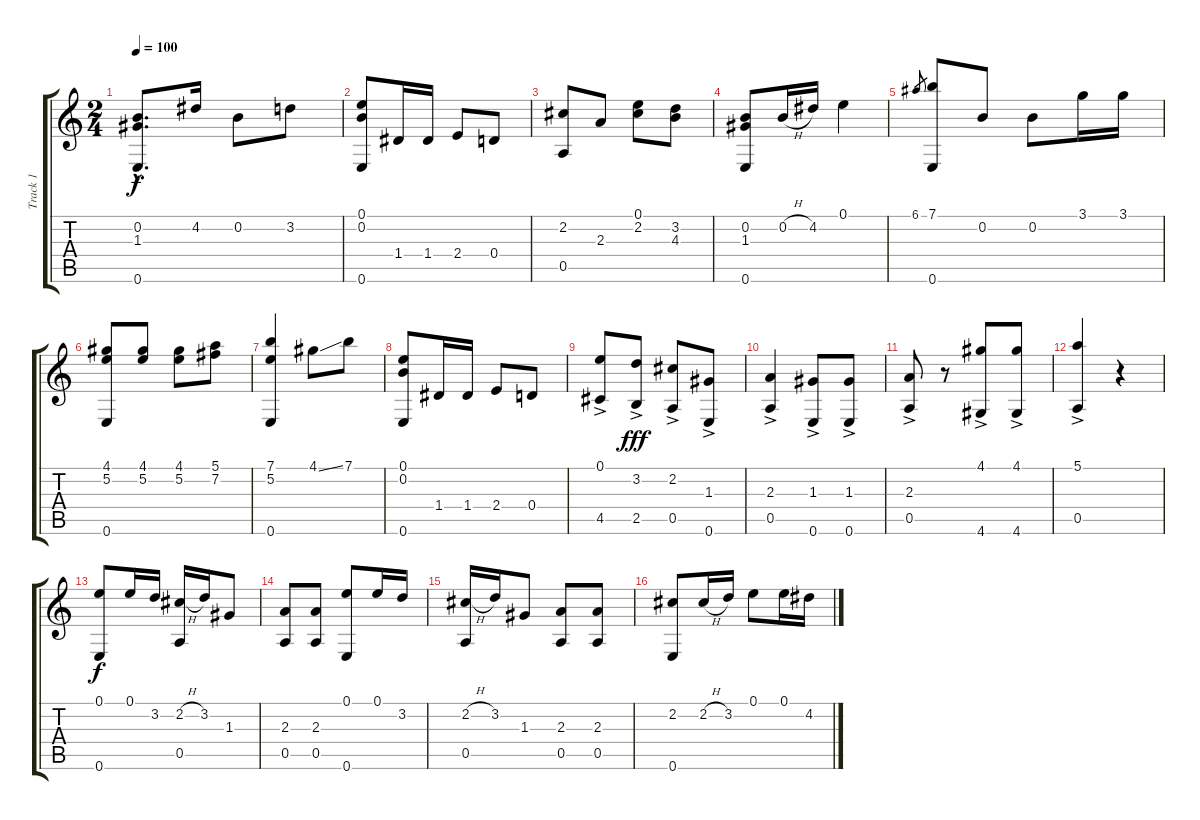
\track ("Track 1" "Track 1") {instrument acousticguitarnylon}
\staff {score tabs}
\tuning (E4 B3 G3 D3 A2 E2) {hide}
\ts (2 4)
\tempo 100
\clef g2
\ks c
(0.2{hac} 1.3{hac} 0.6{hac}).8{d dy f} 4.2.16 0.2.8 3.2.8 |
(0.1 0.2 0.6).8 1.4.16 1.4.16 2.4.8 0.4.8 |
(2.2 0.5).8 2.3.8 (0.1 2.2).8 (3.2 4.3).8 |
(0.2 1.3 0.6).8 0.2{h}.16 4.2.16 0.1.4 |
6.1.8{gr} (7.1 0.6).8 0.2.8 0.2.8 3.1.16 3.1.16 |
(4.1 5.2 0.6).8 (4.1 5.2).8 (4.1 5.2).8 (5.1 7.2).8 |
(7.1 5.2 0.6).4 4.1{ss}.8 7.1.8 |
(0.1 0.2 0.6).8 1.4.16 1.4.16 2.4.8 0.4.8 |
(0.1{ac} 4.5).8 (3.2{ac} 2.5).8{dy fff} (2.2 0.5{ac}).8 (1.3 0.6{ac}).8 |
(2.3 0.5{ac}).4 (1.3 0.6{ac}).8 (1.3 0.6{ac}).8 |
(2.3 0.5{ac}).8 r.8 (4.1 4.6{ac}).8 (4.1 4.6{ac}).8 |
(5.1{ac} 0.5).4 r.4 |
(0.1 0.6).8{dy f} 0.1.16 3.2.16 (2.2{h} 0.5).16 3.2.16 1.3.8 |
(2.3 0.5).8 (2.3 0.5).8 (0.1 0.6).8 0.1.16 3.2.16 |
(2.2{h} 0.5).16 3.2.16 1.3.8 (2.3 0.5).8 (2.3 0.5).8 |
(2.2 0.6).8 2.2{h}.16 3.2.16 0.1.8 0.1.16 4.2.16
